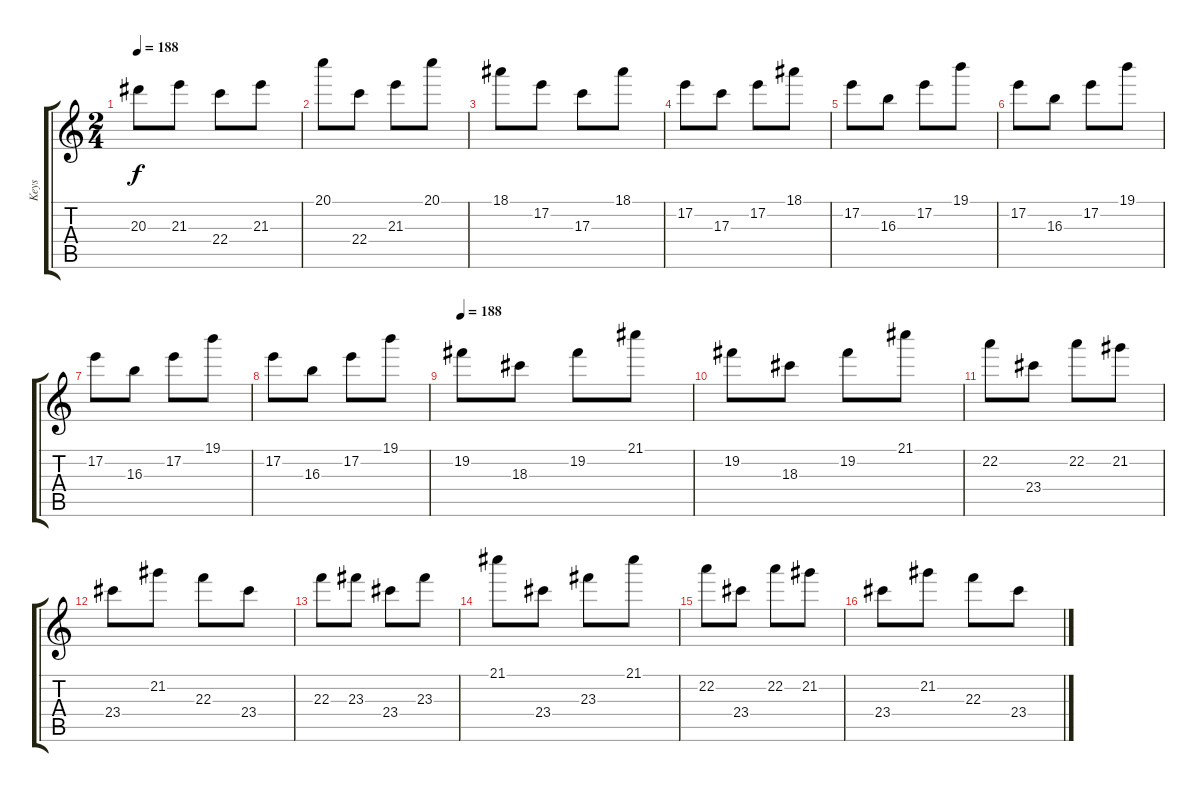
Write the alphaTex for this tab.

\track ("Keys" "Keys") {instrument acousticguitarnylon}
\staff {score tabs}
\tuning (E4 B3 G3 D3 A2 E2) {hide}
\ts (2 4)
\tempo 188
\clef g2
\ks c
20.3.8{dy f} 21.3.8 22.4.8 21.3.8 |
20.1.8 22.4.8 21.3.8 20.1.8 |
18.1.8 17.2.8 17.3.8 18.1.8 |
17.2.8 17.3.8 17.2.8 18.1.8 |
17.2.8 16.3.8 17.2.8 19.1.8 |
17.2.8 16.3.8 17.2.8 19.1.8 |
17.2.8 16.3.8 17.2.8 19.1.8 |
17.2.8 16.3.8 17.2.8 19.1.8 |
\tempo 188
19.2.8 18.3.8 19.2.8 21.1.8 |
19.2.8 18.3.8 19.2.8 21.1.8 |
22.2.8 23.4.8 22.2.8 21.2.8 |
23.4.8 21.2.8 22.3.8 23.4.8 |
22.3.8 23.3.8 23.4.8 23.3.8 |
21.1.8 23.4.8 23.3.8 21.1.8 |
22.2.8 23.4.8 22.2.8 21.2.8 |
23.4.8 21.2.8 22.3.8 23.4.8
